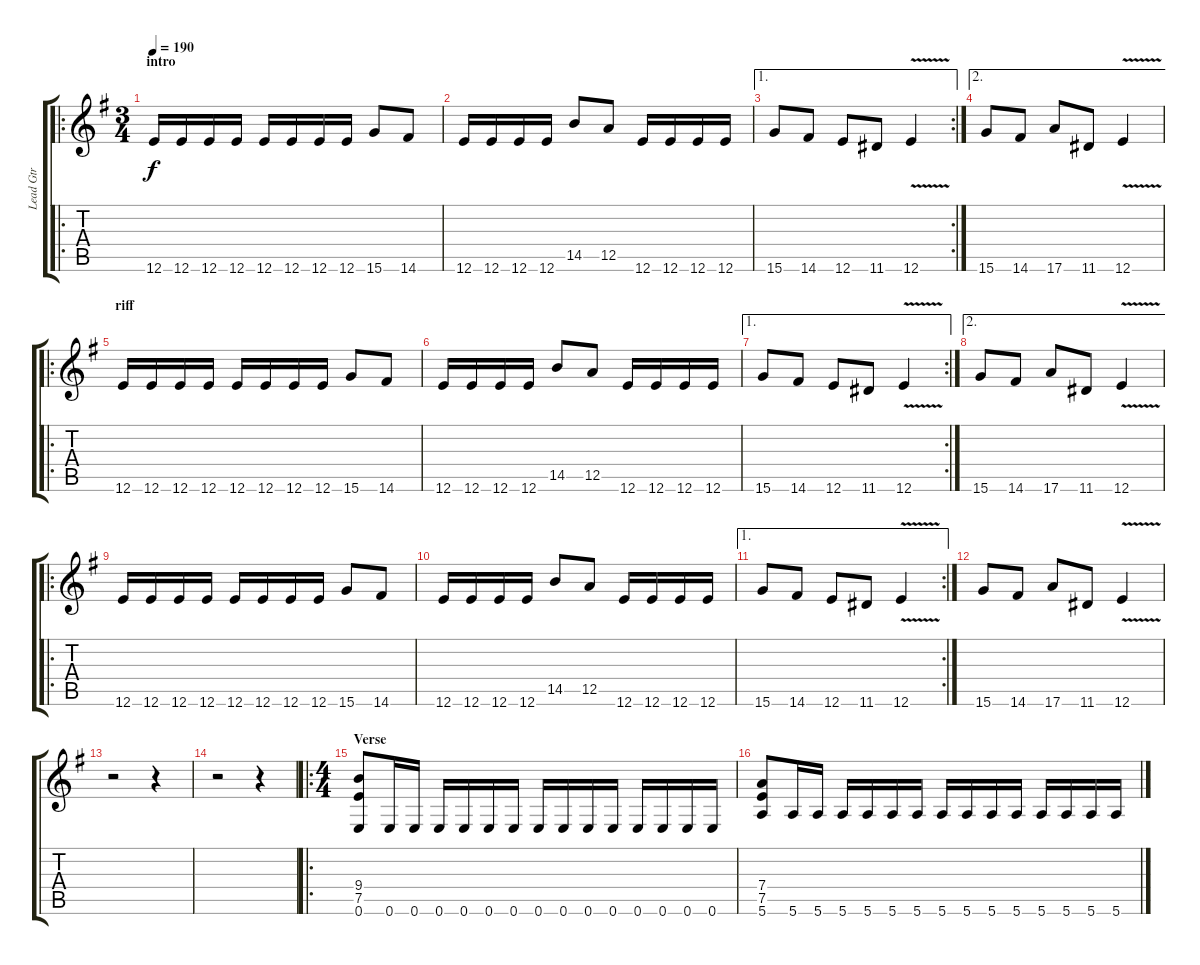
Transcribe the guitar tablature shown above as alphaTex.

\track ("Lead Gtr" "Lead Gtr") {instrument distortionguitar}
\staff {score tabs}
\tuning (E4 B3 G3 D3 A2 E2) {hide}
\ro
\ts (3 4)
\section ("" "intro")
\tempo 190
\clef g2
\ks eminor
12.6.16{dy f instrument distortionguitar} 12.6.16 12.6.16 12.6.16 12.6.16 12.6.16 12.6.16 12.6.16 15.6.8 14.6.8 |
12.6.16 12.6.16 12.6.16 12.6.16 14.5.8 12.5.8 12.6.16 12.6.16 12.6.16 12.6.16 |
\ae 1
\rc 2
15.6.8 14.6.8 12.6.8 11.6.8 12.6{v}.4 |
\ae 2
15.6.8 14.6.8 17.6.8 11.6.8 12.6{v}.4 |
\ro
\section ("" "riff")
12.6.16 12.6.16 12.6.16 12.6.16 12.6.16 12.6.16 12.6.16 12.6.16 15.6.8 14.6.8 |
12.6.16 12.6.16 12.6.16 12.6.16 14.5.8 12.5.8 12.6.16 12.6.16 12.6.16 12.6.16 |
\ae 1
\rc 2
15.6.8 14.6.8 12.6.8 11.6.8 12.6{v}.4 |
\ae 2
15.6.8 14.6.8 17.6.8 11.6.8 12.6{v}.4 |
\ro
12.6.16 12.6.16 12.6.16 12.6.16 12.6.16 12.6.16 12.6.16 12.6.16 15.6.8 14.6.8 |
12.6.16 12.6.16 12.6.16 12.6.16 14.5.8 12.5.8 12.6.16 12.6.16 12.6.16 12.6.16 |
\ae 1
\rc 2
15.6.8 14.6.8 12.6.8 11.6.8 12.6{v}.4 |
15.6.8 14.6.8 17.6.8 11.6.8 12.6{v}.4 |
r.2 r.4 |
r.2 r.4 |
\ro
\ts (4 4)
\section ("" "Verse")
(9.4 7.5 0.6).8 0.6.16 0.6.16 0.6.16 0.6.16 0.6.16 0.6.16 0.6.16 0.6.16 0.6.16 0.6.16 0.6.16 0.6.16 0.6.16 0.6.16 |
(7.4 7.5 5.6).8 5.6.16 5.6.16 5.6.16 5.6.16 5.6.16 5.6.16 5.6.16 5.6.16 5.6.16 5.6.16 5.6.16 5.6.16 5.6.16 5.6.16
